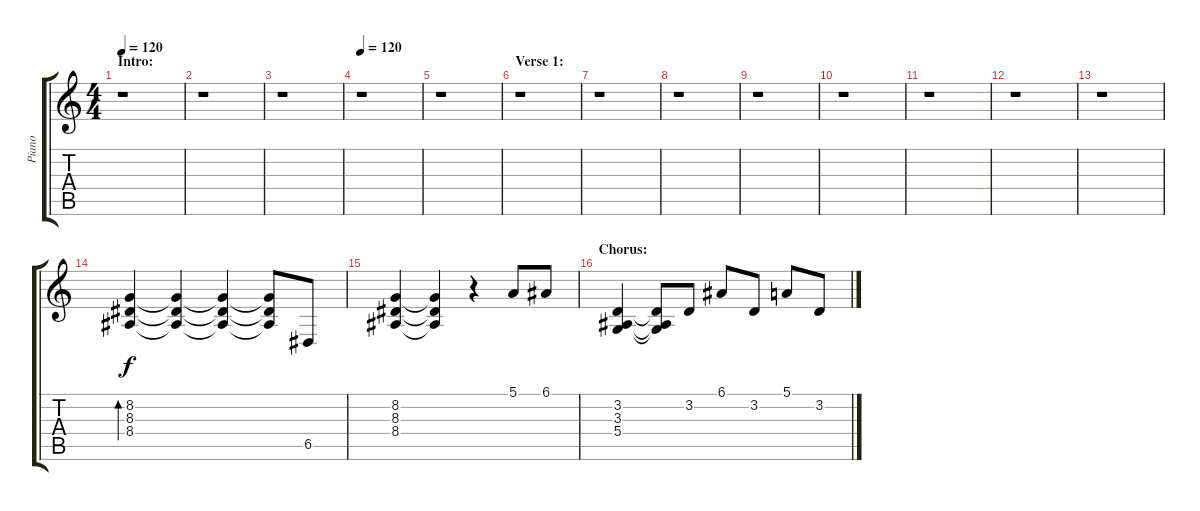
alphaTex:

\track ("Piano" "Piano") {instrument acousticgrandpiano}
\staff {score tabs}
\tuning (E4 B3 G3 D3 A2 E2) {hide}
\ts (4 4)
\section ("" "Intro:")
\tempo 120
\tempo 80
\tempo 120
\clef g2
\ks c
r.1{dy f instrument acousticgrandpiano} |
r.1 |
r.1 |
\tempo 120
r.1 |
r.1 |
\section ("" "Verse 1:")
r.1 |
r.1 |
r.1 |
r.1 |
r.1 |
r.1 |
r.1 |
r.1 |
(8.2 8.3 8.4).4{bd 240} (8.2{t} 8.3{t} 8.4{t}).4 (8.2{t} 8.3{t} 8.4{t}).4 (8.2{t} 8.3{t} 8.4{t}).8 6.5.8 |
(8.2 8.3 8.4).4 (8.2{t} 8.3{t} 8.4{t}).4 r.4 5.1.8 6.1.8 |
\section ("" "Chorus:")
(3.2 3.3 5.4).4 (3.2{t} 3.3{t} 5.4{t}).8 3.2.8 6.1.8 3.2.8 5.1.8 3.2.8
